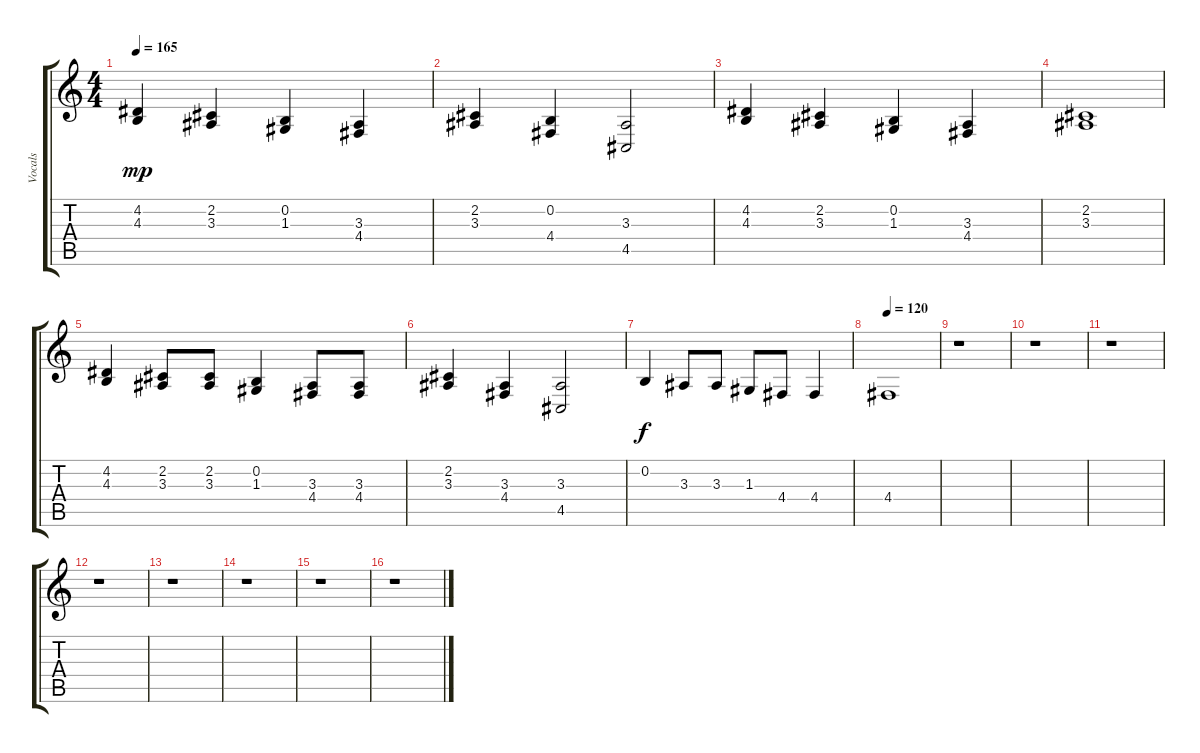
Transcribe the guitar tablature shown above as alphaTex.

\track ("Vocals" "Vocals") {instrument brightacousticpiano}
\staff {score tabs}
\tuning (E4 B3 G3 D3 A2 E2) {hide}
\ts (4 4)
\tempo 165
\clef g2
\ks c
(4.2 4.3).4{dy mp} (2.2 3.3).4 (0.2 1.3).4 (3.3 4.4).4 |
(2.2 3.3).4 (0.2 4.4).4 (3.3 4.5).2 |
(4.2 4.3).4 (2.2 3.3).4 (0.2 1.3).4 (3.3 4.4).4 |
(2.2 3.3).1 |
(4.2 4.3).4 (2.2 3.3).8 (2.2 3.3).8 (0.2 1.3).4 (3.3 4.4).8 (3.3 4.4).8 |
(2.2 3.3).4 (3.3 4.4).4 (3.3 4.5).2 |
0.2.4{dy f} 3.3.8 3.3.8 1.3.8 4.4.8 4.4.4 |
\tempo 120
4.4.1 |
r.1 |
r.1 |
r.1 |
r.1 |
r.1 |
r.1 |
r.1 |
r.1
